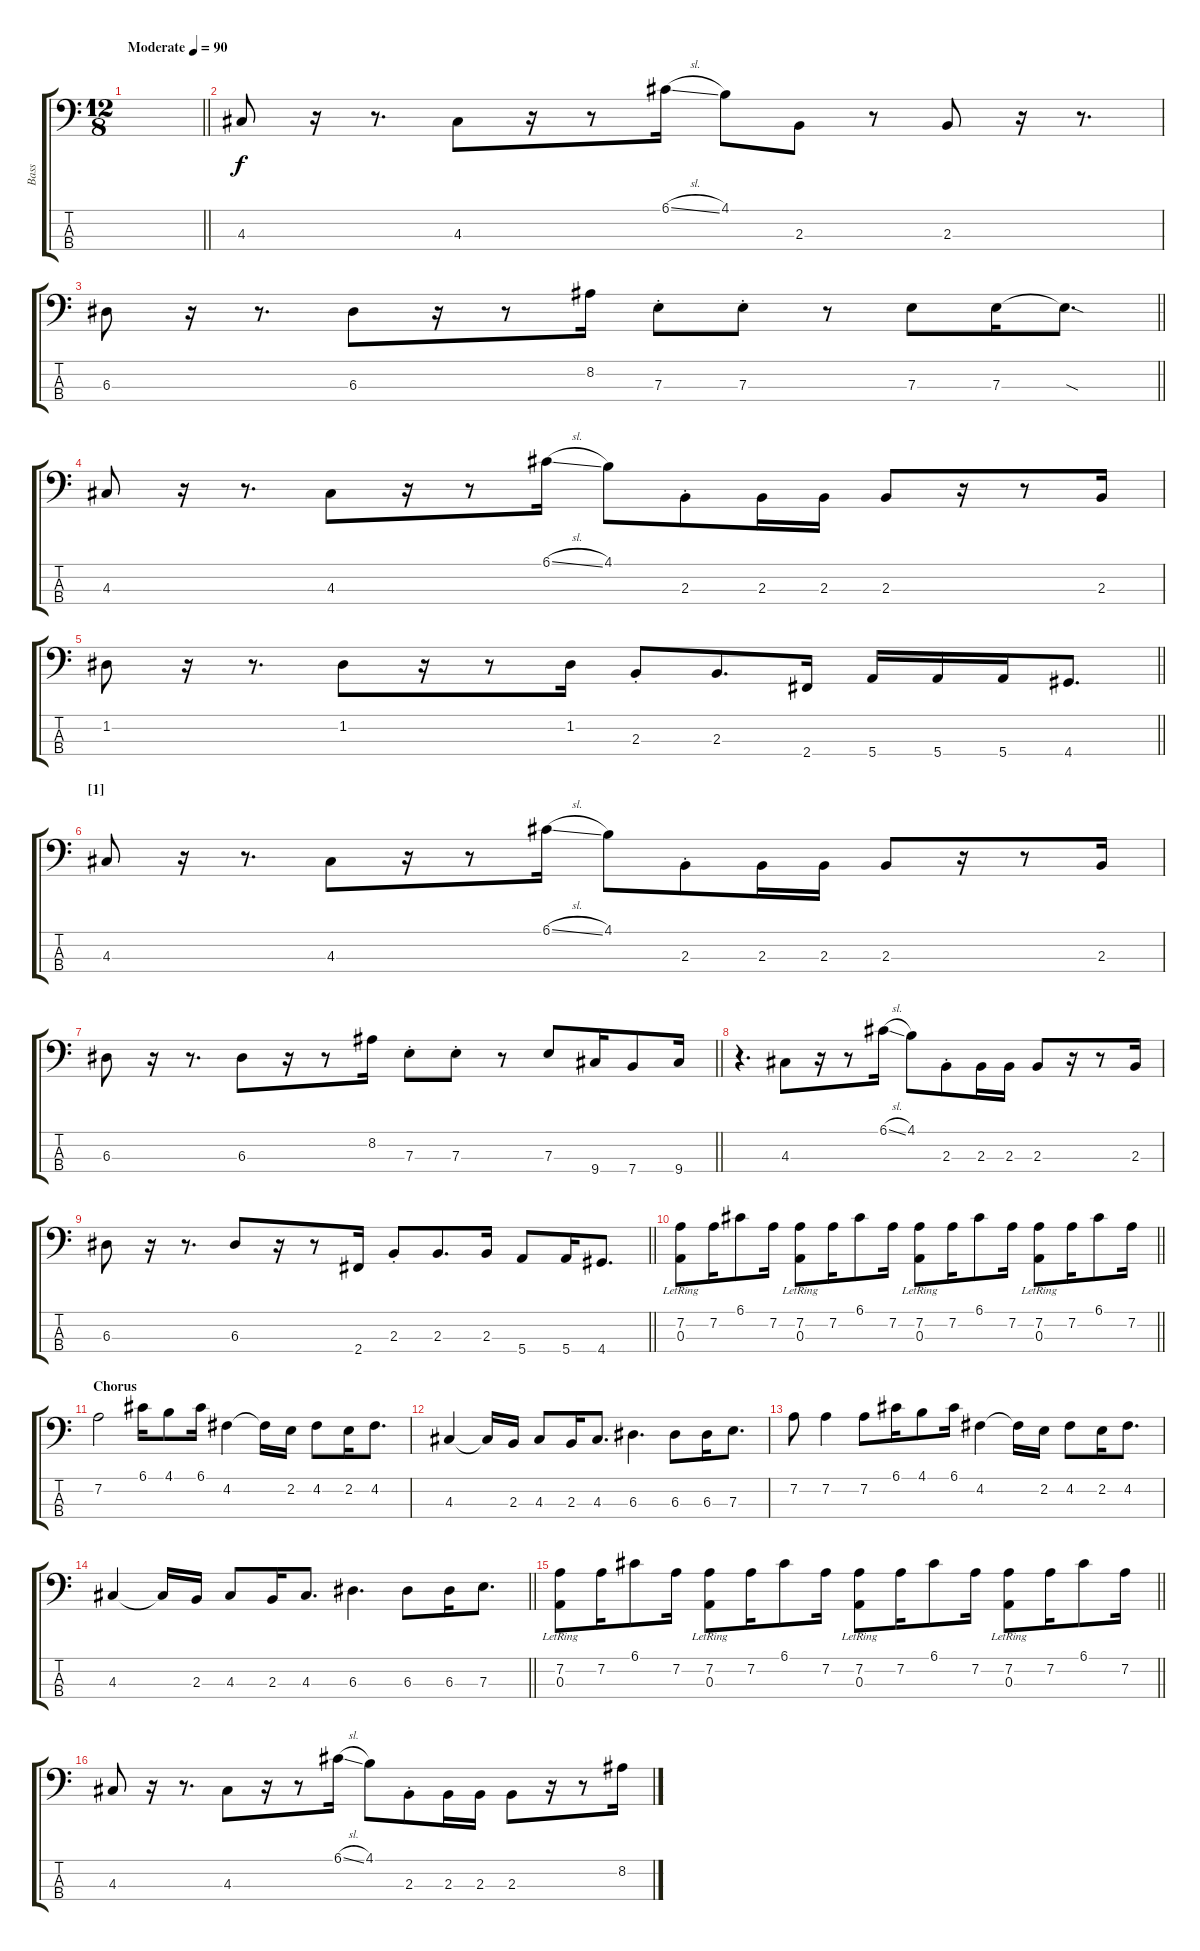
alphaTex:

\track ("Bass" "Bass") {instrument electricbassfinger}
\staff {score tabs}
\tuning (G2 D2 A1 E1) {hide}
\ts (12 8)
\tempo (90 "Moderate")
\clef f4
\barLineRight lightlight
\ks c
|
\section ("" "")
4.3.8 r.16 r.8{d} 4.3.8 r.16 r.8 6.1{sl}.16 4.1.8 2.3.8 r.8 2.3.8 r.16 r.8{d} |
\barLineRight lightlight
6.3.8 r.16 r.8{d} 6.3.8 r.16 r.8 8.2.16 7.3{st}.8 7.3{st}.8 r.8 7.3.8 7.3.16 7.3{sod t}.8{d} |
4.3.8 r.16 r.8{d} 4.3.8 r.16 r.8 6.1{sl}.16 4.1.8 2.3{st}.8 2.3.16 2.3.16 2.3.8 r.16 r.8 2.3.16 |
\barLineRight lightlight
1.2.8 r.16 r.8{d} 1.2.8 r.16 r.8 1.2.16 2.3{st}.8 2.3.8{d} 2.4.16 5.4.16 5.4.16 5.4.16 4.4.8{d} |
\section ("" "[1]")
4.3.8 r.16 r.8{d} 4.3.8 r.16 r.8 6.1{sl}.16 4.1.8 2.3{st}.8 2.3.16 2.3.16 2.3.8 r.16 r.8 2.3.16 |
\barLineRight lightlight
6.3.8 r.16 r.8{d} 6.3.8 r.16 r.8 8.2.16 7.3{st}.8 7.3{st}.8 r.8 7.3.8 9.4.16 7.4.8 9.4.16 |
r.4{d} 4.3.8 r.16 r.8 6.1{sl}.16 4.1.8 2.3{st}.8 2.3.16 2.3.16 2.3.8 r.16 r.8 2.3.16 |
\barLineRight lightlight
6.3.8 r.16 r.8{d} 6.3.8 r.16 r.8 2.4.16 2.3{st}.8 2.3.8{d} 2.3.16 5.4.8 5.4.16 4.4.8{d} |
\section ("" "")
\barLineRight lightlight
(7.2 0.3{lr}).8 7.2.16 6.1.8 7.2.16 (7.2 0.3{lr}).8 7.2.16 6.1.8 7.2.16 (7.2 0.3{lr}).8 7.2.16 6.1.8 7.2.16 (7.2 0.3{lr}).8 7.2.16 6.1.8 7.2.16 |
\section ("" "Chorus")
7.2.2 6.1.16 4.1.8 6.1.16 4.2.4 4.2{t}.16 2.2.16 4.2.8 2.2.16 4.2.8{d} |
4.3.4 4.3{t}.16 2.3.16 4.3.8 2.3.16 4.3.8{d} 6.3.4{d} 6.3.8 6.3.16 7.3.8{d} |
7.2.8 7.2.4 7.2.8 6.1.16 4.1.8 6.1.16 4.2.4 4.2{t}.16 2.2.16 4.2.8 2.2.16 4.2.8{d} |
\barLineRight lightlight
4.3.4 4.3{t}.16 2.3.16 4.3.8 2.3.16 4.3.8{d} 6.3.4{d} 6.3.8 6.3.16 7.3.8{d} |
\section ("" "")
\barLineRight lightlight
(7.2 0.3{lr}).8 7.2.16 6.1.8 7.2.16 (7.2 0.3{lr}).8 7.2.16 6.1.8 7.2.16 (7.2 0.3{lr}).8 7.2.16 6.1.8 7.2.16 (7.2 0.3{lr}).8 7.2.16 6.1.8 7.2.16 |
\section ("" "")
4.3.8 r.16 r.8{d} 4.3.8 r.16 r.8 6.1{sl}.16 4.1.8 2.3{st}.8 2.3.16 2.3.16 2.3.8 r.16 r.8 8.2.16
